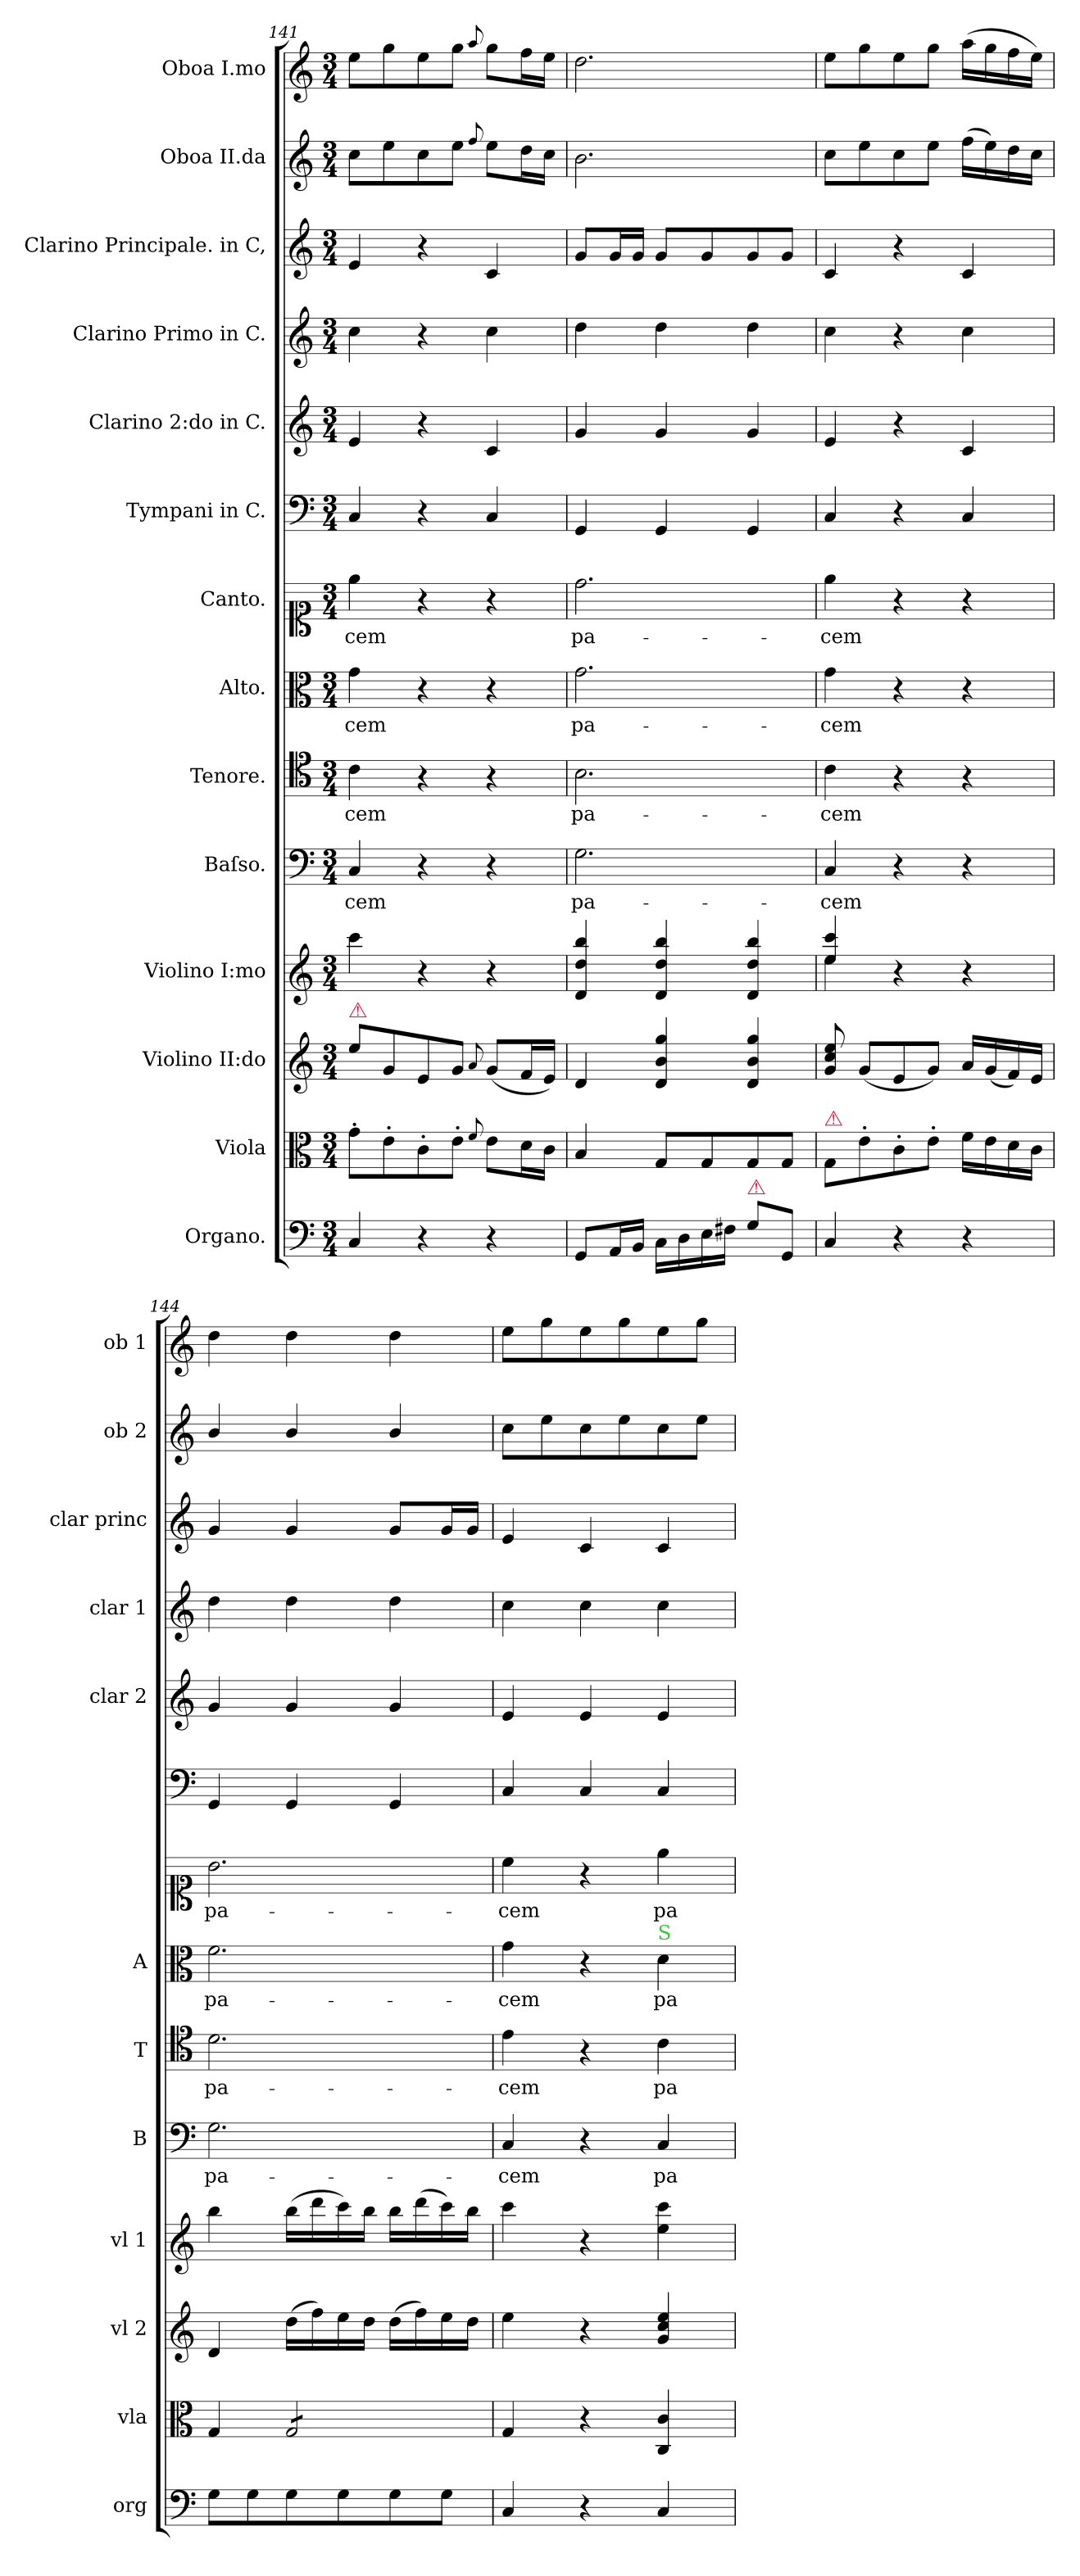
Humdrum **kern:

**kern	**kern	**kern	**kern	**kern	**text	**kern	**text	**kern	**text	**kern	**text	**kern	**kern	**kern	**kern	**kern	**kern
*part14	*part13	*part12	*part11	*part10	*part10	*part9	*part9	*part8	*part8	*part7	*part7	*part6	*part5	*part4	*part3	*part2	*part1
*staff14	*staff13	*staff12	*staff11	*staff10	*staff10	*staff9	*staff9	*staff8	*staff8	*staff7	*staff7	*staff6	*staff5	*staff4	*staff3	*staff2	*staff1
*I"Organo.	*I"Viola	*I"Violino II:do	*I"Violino I:mo	*I"Baſso.	*	*I"Tenore.	*	*I"Alto.	*	*I"Canto.	*	*I"Tympani in C.	*I"Clarino 2:do in C.	*I"Clarino Primo in C.	*I"Clarino Principale. in C,	*I"Oboa II.da	*I"Oboa I.mo
*I'org	*I'vla	*I'vl 2	*I'vl 1	*I'B	*	*I'T	*	*I'A	*	*	*	*	*I'clar 2	*I'clar 1	*I'clar princ	*I'ob 2	*I'ob 1
*clefF4	*clefC3	*clefG2	*clefG2	*clefF4	*	*clefC4	*	*clefC3	*	*clefC1	*	*clefF4	*clefG2	*clefG2	*clefG2	*clefG2	*clefG2
*k[]	*k[]	*k[]	*k[]	*k[]	*	*k[]	*	*k[]	*	*k[]	*	*k[]	*k[]	*k[]	*k[]	*k[]	*k[]
*M3/4	*M3/4	*M3/4	*M3/4	*M3/4	*	*M3/4	*	*M3/4	*	*M3/4	*	*M3/4	*M3/4	*M3/4	*M3/4	*M3/4	*M3/4
=141	=141	=141	=141	=141	=141	=141	=141	=141	=141	=141	=141	=141	=141	=141	=141	=141	=141
!	!	!LO:TX:a:color=crimson:t=⚠	!	!	!	!	!	!	!	!	!	!	!	!	!	!	!
4C/	8g'\L	8ee\L	4ccc\	4C/	-cem	4c\	-cem	4g\	-cem	4ee\	-cem	4C/	4e/	4cc\	4e/	8cc\L	8ee\L
.	8e'\	8g/	.	.	.	.	.	.	.	.	.	.	.	.	.	8ee\	8gg\
4r	8c'\	8e/	4r	4r	.	4r	.	4r	.	4r	.	4r	4r	4r	4r	8cc\	8ee\
.	8e'\J	8g/J	.	.	.	.	.	.	.	.	.	.	.	.	.	8ee\J	8gg\J
.	8qqf/	8qqa/	.	.	.	.	.	.	.	.	.	.	.	.	.	8qqff/	8qqaa/
4r	8e\L	(8g/L	4r	4r	.	4r	.	4r	.	4r	.	4C/	4c/	4cc\	4c/	8ee\L	8gg\L
.	16d\L	16f/L	.	.	.	.	.	.	.	.	.	.	.	.	.	16dd\L	16ff\L
.	16c\JJ	16e/JJ)	.	.	.	.	.	.	.	.	.	.	.	.	.	16cc\JJ	16ee\JJ
=142	=142	=142	=142	=142	=142	=142	=142	=142	=142	=142	=142	=142	=142	=142	=142	=142	=142
!	!	!	!	!	!LO:LY:i	!	!	!	!	!	!	!	!	!	!	!	!
8GG/L	4B/	4d/	4d/ 4dd/ 4bb/	2.G\	pa-	2.B\	pa-	2.g\	pa-	2.dd\	pa-	4GG/	4g/	4dd\	8g/L	2.b\	2.dd\
16AA/L	.	.	.	.	.	.	.	.	.	.	.	.	.	.	16g/L	.	.
16BB/JJ	.	.	.	.	.	.	.	.	.	.	.	.	.	.	16g/JJ	.	.
16C\LL	8G/L	4d/ 4b/ 4gg/	4d/ 4dd/ 4bb/	.	.	.	.	.	.	.	.	4GG/	4g/	4dd\	8g/L	.	.
16D\	.	.	.	.	.	.	.	.	.	.	.	.	.	.	.	.	.
16E\	8G/	.	.	.	.	.	.	.	.	.	.	.	.	.	8g/	.	.
16F#X\JJ	.	.	.	.	.	.	.	.	.	.	.	.	.	.	.	.	.
!LO:TX:a:color=crimson:t=⚠	!	!	!	!	!	!	!	!	!	!	!	!	!	!	!	!	!
8G\L	8G/	4d/ 4b/ 4gg/	4d/ 4dd/ 4bb/	.	.	.	.	.	.	.	.	4GG/	4g/	4dd\	8g/	.	.
8GG/J	8G/J	.	.	.	.	.	.	.	.	.	.	.	.	.	8g/J	.	.
=143	=143	=143	=143	=143	=143	=143	=143	=143	=143	=143	=143	=143	=143	=143	=143	=143	=143
*	*	*	*^	*	*	*	*	*	*	*	*	*	*	*	*	*	*
!	!LO:TX:a:color=crimson:t=⚠	!	!	!	!	!	!	!	!	!	!	!	!	!	!	!	!	!
!	!	!	!	!	!	!LO:LY:i	!	!	!	!	!	!	!	!	!	!	!	!
4C/	8G/L	8g/ 8cc/ 8ee/	4ee/ 4ccc/	4ee\	4C/	-cem	4c\	-cem	4g\	-cem	4ee\	-cem	4C/	4e/	4cc\	4c/	8cc\L	8ee\L
.	8e'\	(8g/L	.	.	.	.	.	.	.	.	.	.	.	.	.	.	8ee\	8gg\
4r	8c'\	8e/	4r	2ryy	4r	.	4r	.	4r	.	4r	.	4r	4r	4r	4r	8cc\	8ee\
.	8e'\J	8g/J)	.	.	.	.	.	.	.	.	.	.	.	.	.	.	8ee\J	8gg\J
4r	16f\LL	16a/LL	4r	.	4r	.	4r	.	4r	.	4r	.	4C/	4c/	4cc\	4c/	(16ff\LL	(16aa\LL
.	16e\	(16g/	.	.	.	.	.	.	.	.	.	.	.	.	.	.	16ee\)	16gg\
.	16d\	16f/)	.	.	.	.	.	.	.	.	.	.	.	.	.	.	16dd\	16ff\
.	16c\JJ	16e/JJ	.	.	.	.	.	.	.	.	.	.	.	.	.	.	16cc\JJ	16ee\JJ)
*	*	*	*v	*v	*	*	*	*	*	*	*	*	*	*	*	*	*	*
=144	=144	=144	=144	=144	=144	=144	=144	=144	=144	=144	=144	=144	=144	=144	=144	=144	=144
!	!	!	!	!	!LO:LY:i	!	!LO:LY:i	!	!LO:LY:i	!	!LO:LY:i	!	!	!	!	!	!
8G\L	4G/	4d/	4bb\	2.G\	pa-	2.d\	pa-	2.f\	pa-	2.b\	pa-	4GG/	4g/	4dd\	4g/	4b/	4dd\
8G\	.	.	.	.	.	.	.	.	.	.	.	.	.	.	.	.	.
*	*tremolo	*	*	*	*	*	*	*	*	*	*	*	*	*	*	*	*
8G\	8G/L	(16dd\LL	(16bb\LL	.	.	.	.	.	.	.	.	4GG/	4g/	4dd\	4g/	4b/	4dd\
.	.	16ff\)	16ddd\	.	.	.	.	.	.	.	.	.	.	.	.	.	.
8G\	8G/	16ee\	16ccc\)	.	.	.	.	.	.	.	.	.	.	.	.	.	.
.	.	16dd\JJ	16bb\JJ	.	.	.	.	.	.	.	.	.	.	.	.	.	.
8G\	8G/	(16dd\LL	16bb\LL	.	.	.	.	.	.	.	.	4GG/	4g/	4dd\	8g/L	4b/	4dd\
.	.	16ff\)	(16ddd\	.	.	.	.	.	.	.	.	.	.	.	.	.	.
8G\J	8G/J	16ee\	16ccc\)	.	.	.	.	.	.	.	.	.	.	.	16g/L	.	.
*	*Xtremolo	*	*	*	*	*	*	*	*	*	*	*	*	*	*	*	*
.	.	16dd\JJ	16bb\JJ	.	.	.	.	.	.	.	.	.	.	.	16g/JJ	.	.
=145	=145	=145	=145	=145	=145	=145	=145	=145	=145	=145	=145	=145	=145	=145	=145	=145	=145
!	!	!	!	!	!LO:LY:i	!	!LO:LY:i	!	!LO:LY:i	!	!LO:LY:i	!	!	!	!	!	!
4C/	4G/	4ee\	4ccc\	4C/	-cem	4e\	-cem	4g\	-cem	4cc\	-cem	4C/	4e/	4cc\	4e/	8cc\L	8ee\L
.	.	.	.	.	.	.	.	.	.	.	.	.	.	.	.	8ee\	8gg\
4r	4r	4r	4r	4r	.	4r	.	4r	.	4r	.	4C/	4e/	4cc\	4c/	8cc\	8ee\
.	.	.	.	.	.	.	.	.	.	.	.	.	.	.	.	8ee\	8gg\
!	!	!	!	!	!	!	!	!LO:TX:a:color=limegreen:t=S	!	!	!	!	!	!	!	!	!
!	!	!	!	!	!	!	!	!	!	!	!LO:LY:i	!	!	!	!	!	!
4C/	4C/ 4c/	4g/ 4cc/ 4ee/	4ee\ 4ccc\	4C/	pa-	4c\	pa-	4d\	pa-	4ee\	pa-	4C/	4e/	4cc\	4c/	8cc\	8ee\
.	.	.	.	.	.	.	.	.	.	.	.	.	.	.	.	8ee\J	8gg\J
=	=	=	=	=	=	=	=	=	=	=	=	=	=	=	=	=	=
*-	*-	*-	*-	*-	*-	*-	*-	*-	*-	*-	*-	*-	*-	*-	*-	*-	*-
